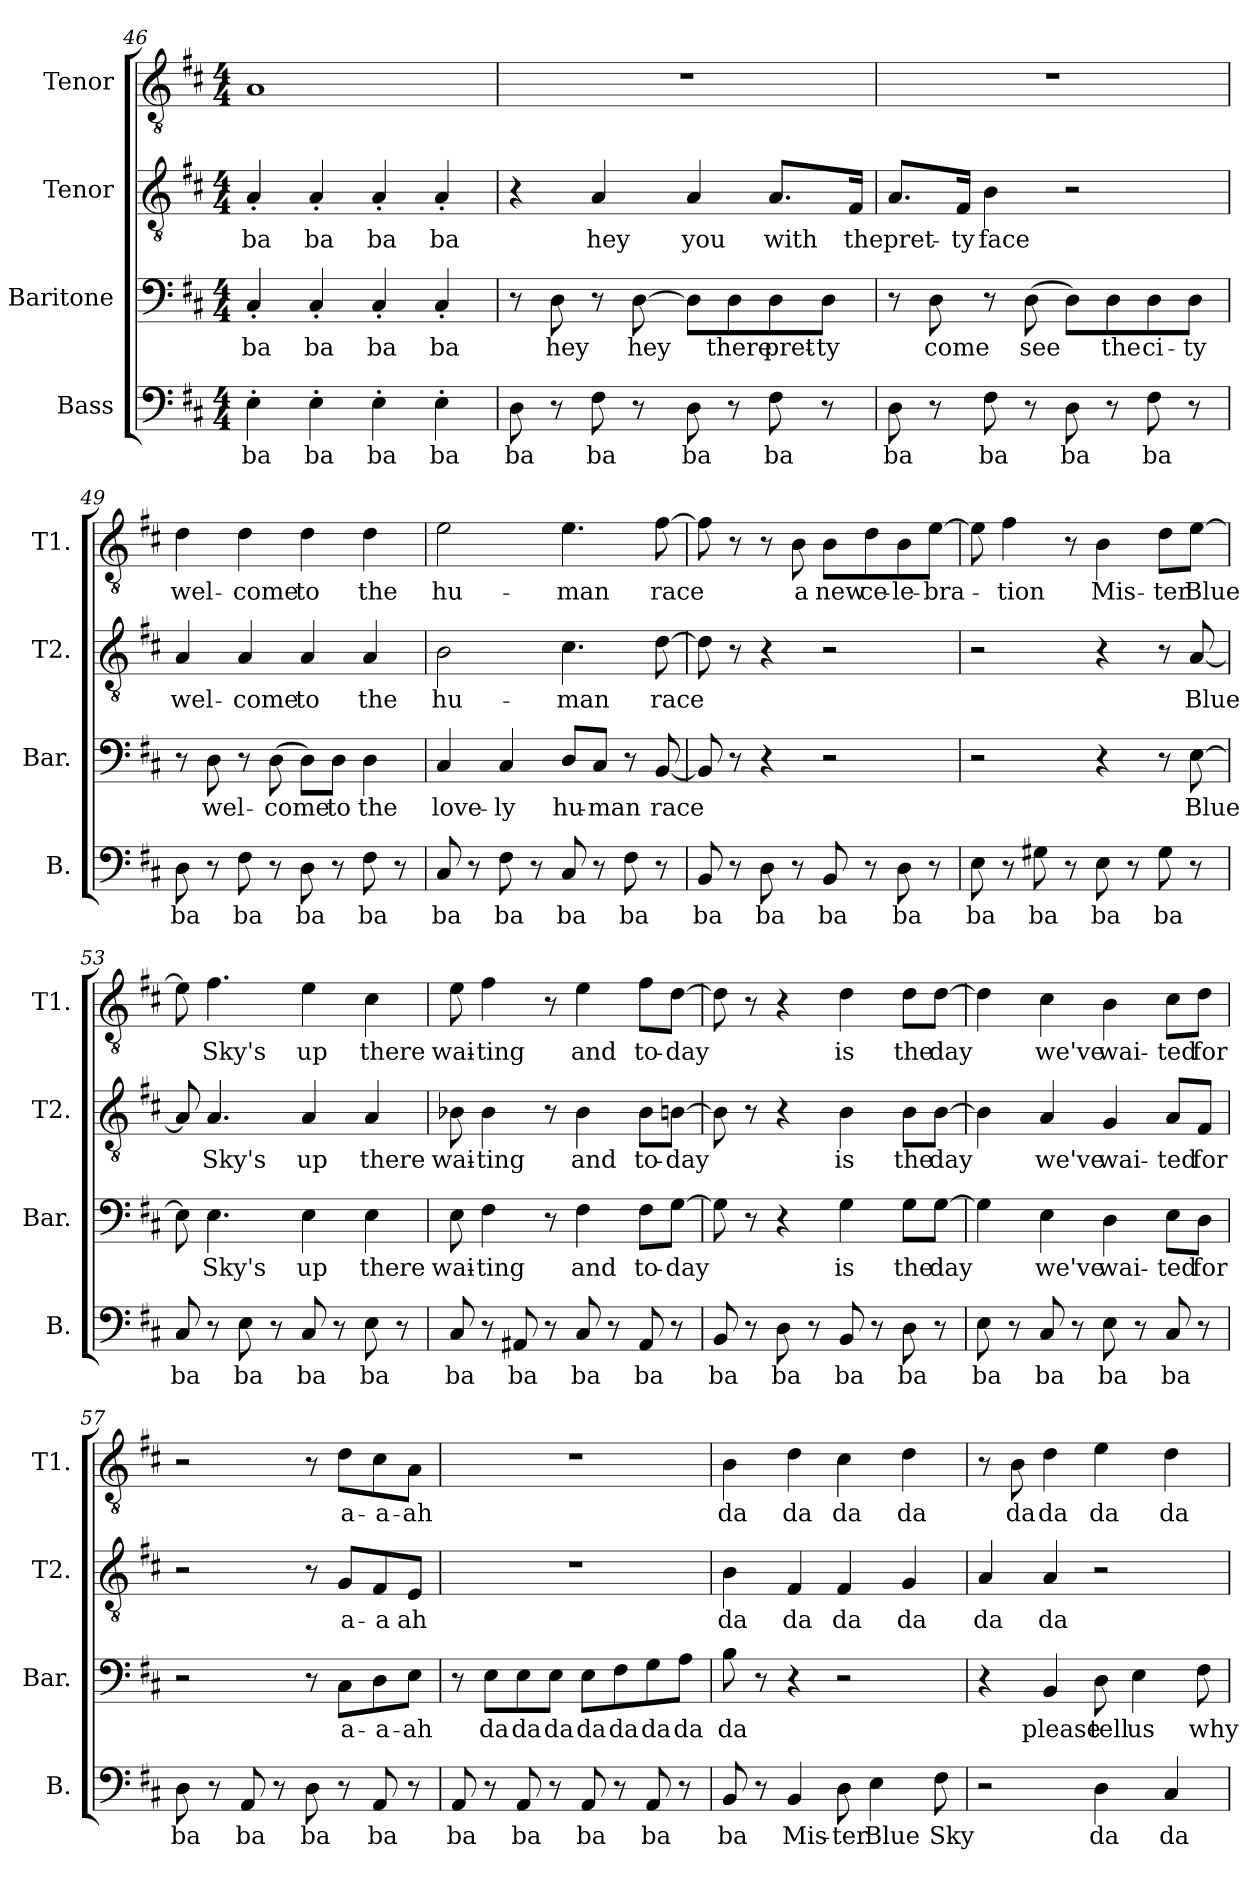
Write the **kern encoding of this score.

**kern	**text	**kern	**text	**kern	**text	**kern	**text
*part4	*part4	*part3	*part3	*part2	*part2	*part1	*part1
*staff4	*staff4	*staff3	*staff3	*staff2	*staff2	*staff1	*staff1
*I"Bass	*	*I"Baritone	*	*I"Tenor	*	*I"Tenor	*
*I'B.	*	*I'Bar.	*	*I'T2.	*	*I'T1.	*
*clefF4	*	*clefF4	*	*clefGv2	*	*clefGv2	*
*k[f#c#]	*	*k[f#c#]	*	*k[f#c#]	*	*k[f#c#]	*
*M4/4	*	*M4/4	*	*M4/4	*	*M4/4	*
=46	=46	=46	=46	=46	=46	=46	=46
4E'\	ba	4C#'/	ba	4A'/	ba	1A	.
4E'\	ba	4C#'/	ba	4A'/	ba	.	.
4E'\	ba	4C#'/	ba	4A'/	ba	.	.
4E'\	ba	4C#'/	ba	4A'/	ba	.	.
=47	=47	=47	=47	=47	=47	=47	=47
8D\	ba	8r	.	4r	.	1r	.
8r	.	8D\	hey	.	.	.	.
8F#\	ba	8r	.	4A/	hey	.	.
8r	.	[8D\	hey	.	.	.	.
8D\	ba	8D\L]	.	4A/	you	.	.
8r	.	8D\	there	.	.	.	.
8F#\	ba	8D\	pret-	8.A/L	with	.	.
8r	.	8D\J	-ty	.	.	.	.
.	.	.	.	16F#/Jk	the	.	.
!!LO:LB:g=z
=48	=48	=48	=48	=48	=48	=48	=48
8D\	ba	8r	.	8.A/L	pret-	1r	.
8r	.	8D\	come	.	.	.	.
.	.	.	.	16F#/Jk	ty	.	.
8F#\	ba	8r	.	4B\	face	.	.
8r	.	(8D\	see	.	.	.	.
8D\	ba	8D\L)	.	2r	.	.	.
8r	.	8D\	the	.	.	.	.
8F#\	ba	8D\	ci-	.	.	.	.
8r	.	8D\J	-ty	.	.	.	.
=49	=49	=49	=49	=49	=49	=49	=49
8D\	ba	8r	.	4A/	wel-	4d\	wel-
8r	.	8D\	wel-	.	.	.	.
8F#\	ba	8r	.	4A/	-come	4d\	-come
8r	.	(8D\	-come	.	.	.	.
8D\	ba	8D\L)	.	4A/	to	4d\	to
8r	.	8D\J	to	.	.	.	.
8F#\	ba	4D\	the	4A/	the	4d\	the
8r	.	.	.	.	.	.	.
=50	=50	=50	=50	=50	=50	=50	=50
8C#/	ba	4C#/	love-	2B\	hu-	2e\	hu-
8r	.	.	.	.	.	.	.
8F#\	ba	4C#/	-ly	.	.	.	.
8r	.	.	.	.	.	.	.
8C#/	ba	8D/L	hu-	4.c#\	-man	4.e\	-man
8r	.	8C#/J	-man	.	.	.	.
8F#\	ba	8r	.	.	.	.	.
8r	.	[8BB/	race	[8d\	race	[8f#\	race
!!LO:PB:g=z
=51	=51	=51	=51	=51	=51	=51	=51
8BB/	ba	8BB/]	.	8d\]	.	8f#\]	.
8r	.	8r	.	8r	.	8r	.
8D\	ba	4r	.	4r	.	8r	.
8r	.	.	.	.	.	8B\	a
8BB/	ba	2r	.	2r	.	8B\L	new
8r	.	.	.	.	.	8d\	ce-
8D\	ba	.	.	.	.	8B\	-le-
8r	.	.	.	.	.	[8e\J	-bra-
=52	=52	=52	=52	=52	=52	=52	=52
8E\	ba	2r	.	2r	.	8e\]	.
8r	.	.	.	.	.	4f#\	tion
8G#X\	ba	.	.	.	.	.	.
8r	.	.	.	.	.	8r	.
8E\	ba	4r	.	4r	.	4B\	Mis-
8r	.	.	.	.	.	.	.
8G#\	ba	8r	.	8r	.	8d\L	-ter
8r	.	[8E\	Blue	[8A/	Blue	[8e\J	Blue
=53	=53	=53	=53	=53	=53	=53	=53
8C#/	ba	8E\]	.	8A/]	.	8e\]	.
8r	.	4.E\	Sky's	4.A/	Sky's	4.f#\	Sky's
8E\	ba	.	.	.	.	.	.
8r	.	.	.	.	.	.	.
8C#/	ba	4E\	up	4A/	up	4e\	up
8r	.	.	.	.	.	.	.
8E\	ba	4E\	there	4A/	there	4c#\	there
8r	.	.	.	.	.	.	.
=54	=54	=54	=54	=54	=54	=54	=54
8C#/	ba	8E\	wai-	8B-X\	wai-	8e\	wai-
8r	.	4F#\	ting	4B-\	-ting	4f#\	-ting
8AA#X/	ba	.	.	.	.	.	.
8r	.	8r	.	8r	.	8r	.
8C#/	ba	4F#\	and	4B-\	and	4e\	and
8r	.	.	.	.	.	.	.
8AA#/	ba	8F#\L	to-	8B-\L	to-	8f#\L	to-
8r	.	[8G\J	-day	[8Bn\J	-day	[8d\J	-day
!!LO:LB:g=z
=55	=55	=55	=55	=55	=55	=55	=55
8BB/	ba	8G\]	.	8B\]	.	8d\]	.
8r	.	8r	.	8r	.	8r	.
8D\	ba	4r	.	4r	.	4r	.
8r	.	.	.	.	.	.	.
8BB/	ba	4G\	is	4B\	is	4d\	is
8r	.	.	.	.	.	.	.
8D\	ba	8G\L	the	8B\L	the	8d\L	the
8r	.	[8G\J	day	[8B\J	day	[8d\J	day
=56	=56	=56	=56	=56	=56	=56	=56
8E\	ba	4G\]	.	4B\]	.	4d\]	.
8r	.	.	.	.	.	.	.
8C#/	ba	4E\	we've	4A/	we've	4c#\	we've
8r	.	.	.	.	.	.	.
8E\	ba	4D\	wai-	4G/	wai-	4B\	wai-
8r	.	.	.	.	.	.	.
8C#/	ba	8E\L	-ted	8A/L	-ted	8c#\L	-ted
8r	.	8D\J	for	8F#/J	for	8d\J	for
=57	=57	=57	=57	=57	=57	=57	=57
8D\	ba	2r	.	2r	.	2r	.
8r	.	.	.	.	.	.	.
8AA/	ba	.	.	.	.	.	.
8r	.	.	.	.	.	.	.
8D\	ba	8r	.	8r	.	8r	.
8r	.	8C#\L	a-	8G/L	a-	8d\L	a-
8AA/	ba	8D\	-a-	8F#/	-a	8c#\	-a-
8r	.	8E\J	-ah	8E/J	ah	8A\J	-ah
=58	=58	=58	=58	=58	=58	=58	=58
8AA/	ba	8r	.	1r	.	1r	.
8r	.	8E\L	da	.	.	.	.
8AA/	ba	8E\	da	.	.	.	.
8r	.	8E\J	da	.	.	.	.
8AA/	ba	8E\L	da	.	.	.	.
8r	.	8F#\	da	.	.	.	.
8AA/	ba	8G\	da	.	.	.	.
8r	.	8A\J	da	.	.	.	.
!!LO:PB:g=z
=59	=59	=59	=59	=59	=59	=59	=59
8BB/	ba	8B\	da	4B\	da	4B\	da
8r	.	8r	.	.	.	.	.
4BB/	Mis-	4r	.	4F#/	da	4d\	da
8D\	-ter	2r	.	4F#/	da	4c#\	da
4E\	Blue	.	.	.	.	.	.
.	.	.	.	4G/	da	4d\	da
8F#\	Sky	.	.	.	.	.	.
=60	=60	=60	=60	=60	=60	=60	=60
2r	.	4r	.	4A/	da	8r	.
.	.	.	.	.	.	8B\	da
.	.	4BB/	please	4A/	da	4d\	da
4D\	da	8D\	tell	2r	.	4e\	da
.	.	4E\	us	.	.	.	.
4C#/	da	.	.	.	.	4d\	da
.	.	8F#\	why	.	.	.	.
=	=	=	=	=	=	=	=
*-	*-	*-	*-	*-	*-	*-	*-
